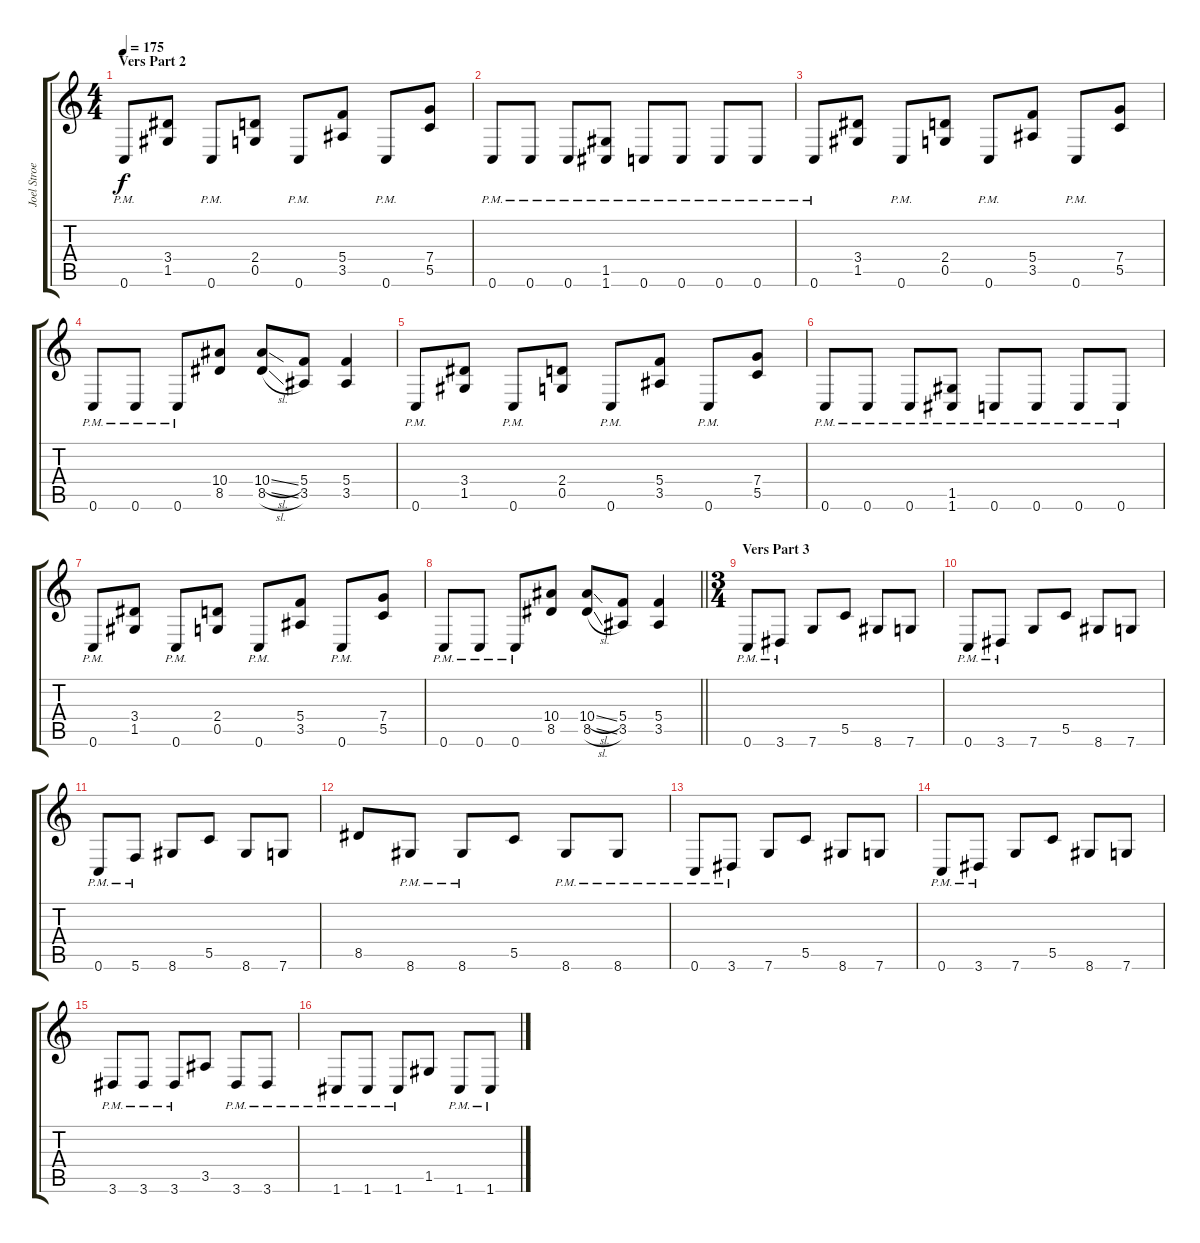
\track ("Joel Stroetzel" "Joel Stroe") {instrument distortionguitar}
\staff {score tabs}
\tuning (D4 A3 F3 C3 G2 C2) {hide}
\ts (4 4)
\section ("" "Vers Part 2")
\tempo 175
\clef g2
\ks c
0.6{pm}.8{dy f} (3.4 1.5).8 0.6{pm}.8 (2.4 0.5).8 0.6{pm}.8 (5.4 3.5).8 0.6{pm}.8 (7.4 5.5).8 |
0.6{pm}.8 0.6{pm}.8 0.6{pm}.8 (1.5{pm} 1.6).8 0.6{pm}.8 0.6{pm}.8 0.6{pm}.8 0.6{pm}.8 |
0.6{pm}.8 (3.4 1.5).8 0.6{pm}.8 (2.4 0.5).8 0.6{pm}.8 (5.4 3.5).8 0.6{pm}.8 (7.4 5.5).8 |
0.6{pm}.8 0.6{pm}.8 0.6{pm}.8 (10.4 8.5).8 (10.4{sl} 8.5{sl}).8 (5.4 3.5).8 (5.4 3.5).4 |
0.6{pm}.8 (3.4 1.5).8 0.6{pm}.8 (2.4 0.5).8 0.6{pm}.8 (5.4 3.5).8 0.6{pm}.8 (7.4 5.5).8 |
0.6{pm}.8 0.6{pm}.8 0.6{pm}.8 (1.5{pm} 1.6).8 0.6{pm}.8 0.6{pm}.8 0.6{pm}.8 0.6{pm}.8 |
0.6{pm}.8 (3.4 1.5).8 0.6{pm}.8 (2.4 0.5).8 0.6{pm}.8 (5.4 3.5).8 0.6{pm}.8 (7.4 5.5).8 |
\barLineRight lightlight
0.6{pm}.8 0.6{pm}.8 0.6{pm}.8 (10.4 8.5).8 (10.4{sl} 8.5{sl}).8 (5.4 3.5).8 (5.4 3.5).4 |
\ts (3 4)
\section ("" "Vers Part 3")
0.6{pm}.8 3.6{pm}.8 7.6.8 5.5.8 8.6.8 7.6.8 |
0.6{pm}.8 3.6{pm}.8 7.6.8 5.5.8 8.6.8 7.6.8 |
0.6{pm}.8 5.6{pm}.8 8.6.8 5.5.8 8.6.8 7.6.8 |
8.5.8 8.6{pm}.8 8.6{pm}.8 5.5.8 8.6{pm}.8 8.6{pm}.8 |
0.6{pm}.8 3.6{pm}.8 7.6.8 5.5.8 8.6.8 7.6.8 |
0.6{pm}.8 3.6{pm}.8 7.6.8 5.5.8 8.6.8 7.6.8 |
3.6{pm}.8 3.6{pm}.8 3.6{pm}.8 3.5.8 3.6{pm}.8 3.6{pm}.8 |
1.6{pm}.8 1.6{pm}.8 1.6{pm}.8 1.5.8 1.6{pm}.8 1.6{pm}.8
